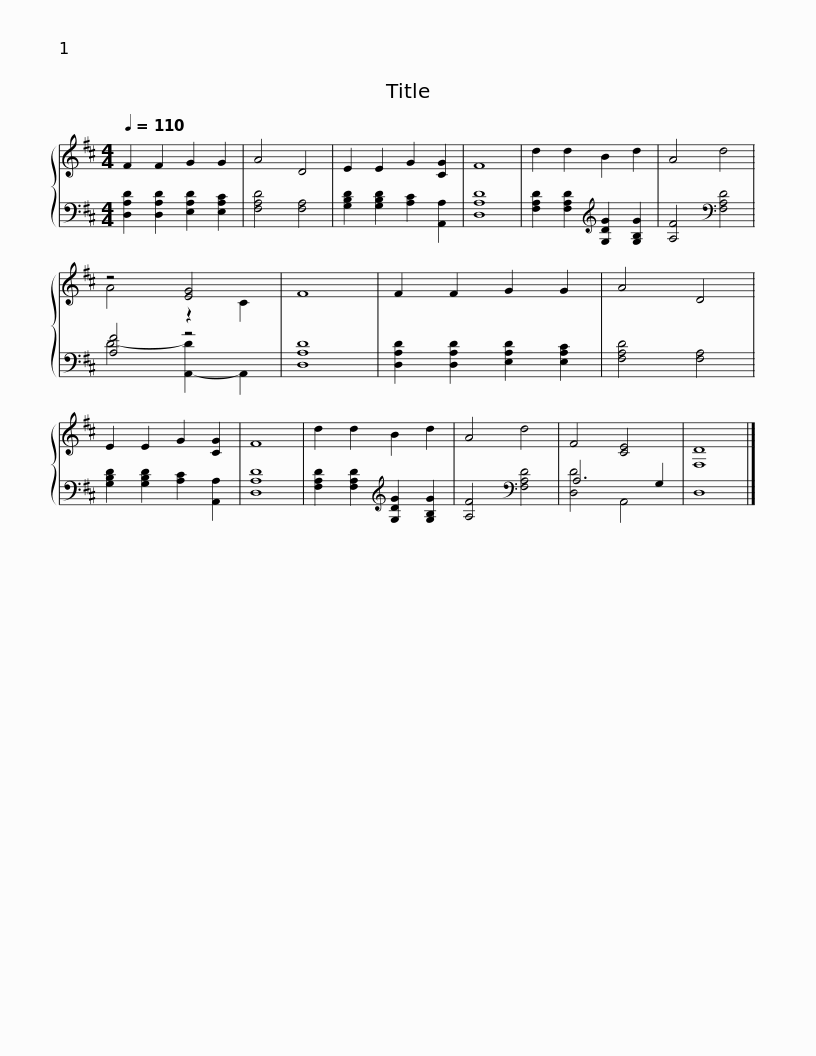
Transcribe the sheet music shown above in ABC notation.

X:1
%%score { ( 1 3 ) | ( 2 4 ) }
L:1/8
Q:1/4=110
M:4/4
I:linebreak $
K:D
V:1 treble
V:3 treble
V:2 bass
V:4 bass
V:1
 F2 F2 G2 G2 | A4 D4 | E2 E2 G2 [CG]2 | F8 | d2 d2 B2 d2 | %5
 A4 d4 | z4 [EG]4 | F8 | F2 F2 G2 G2 |$ A4 D4 | %10
 E2 E2 G2 [CG]2 | F8 | d2 d2 B2 d2 | A4 d4 | F4 [CE]4 | %15
 [F,D]8 |] %16
V:2
 [D,A,D]2 [D,A,D]2 [E,A,D]2 [E,A,C]2 | [F,A,D]4 [F,A,]4 | [G,B,D]2 [G,B,D]2 [A,C]2 [A,,A,]2 | [D,A,D]8 | [F,A,D]2 [F,A,D]2[K:treble] [G,DG]2 [G,B,G]2 | %5
 [A,F]4[K:bass] [F,A,D]4 | [A,F]4 z4 | [D,A,D]8 | [D,A,D]2 [D,A,D]2 [E,A,D]2 [E,A,C]2 |$ [F,A,D]4 [F,A,]4 | %10
 [G,B,D]2 [G,B,D]2 [A,C]2 [A,,A,]2 | [D,A,D]8 | [F,A,D]2 [F,A,D]2[K:treble] [G,DG]2 [G,B,G]2 | [A,F]4[K:bass] [F,A,D]4 | A,6 G,2 | %15
 D,8 |] %16
V:3
 x8 | x8 | x8 | x8 | x8 | %5
 x8 | A4 z2 C2 | x8 | x8 |$ x8 | %10
 x8 | x8 | x8 | x8 | x8 | %15
 x8 |] %16
V:4
 x8 | x8 | x8 | x8 | x4[K:treble] x4 | %5
 x4[K:bass] x4 | D4- [A,,-D]2 A,,2 | x8 | x8 |$ x8 | %10
 x8 | x8 | x4[K:treble] x4 | x4[K:bass] x4 | [D,D]4 A,,4 | %15
 x8 |] %16
